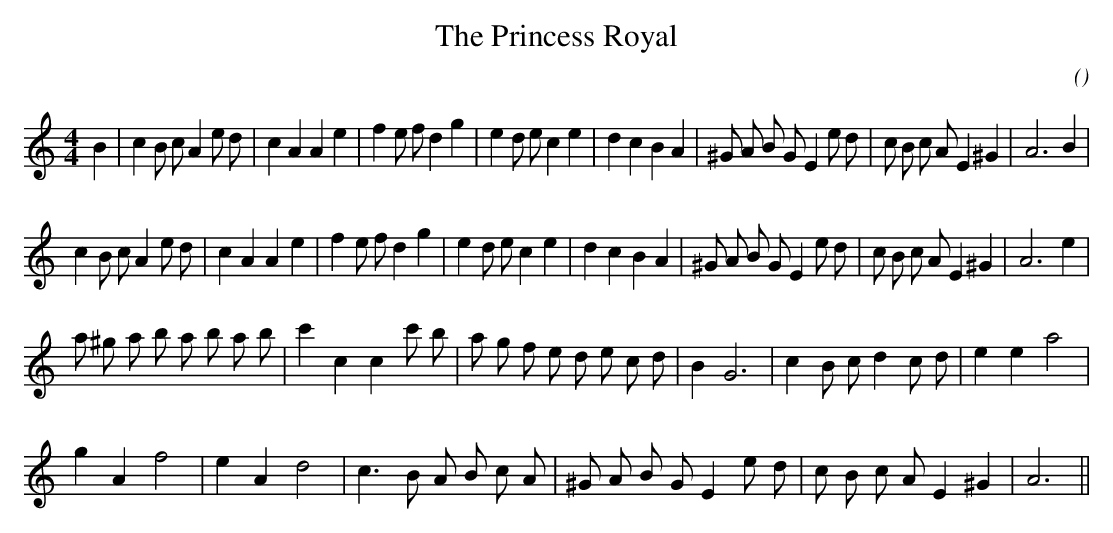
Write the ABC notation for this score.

X:1
T: The Princess Royal
C:
O:
M:4/4
K:Am
K:Am
M:4/4
L:1/16
B4 |c4 B2 c2 A4 e2 d2 |c4 A4 A4 e4 |f4 e2 f2 d4 g4 |e4 d2 e2 c4 e4 |d4 c4 B4 A4 |^G2 A2 B2 G2 E4 e2 d2 |c2 B2 c2 A2 E4 ^G4 |A12 B4 |
c4 B2 c2 A4 e2 d2 |c4 A4 A4 e4 |f4 e2 f2 d4 g4 |e4 d2 e2 c4 e4 |d4 c4 B4 A4 |^G2 A2 B2 G2 E4 e2 d2 |c2 B2 c2 A2 E4 ^G4 |A12 e4 |
a2 ^g2 a2 b2 a2 b2 a2 b2 |c'4 c4 c4 c'2 b2 |a2 g2 f2 e2 d2 e2 c2 d2 |B4 G12 |c4 B2 c2 d4 c2 d2 |e4 e4 a8 |
g4 A4 f8 |e4 A4 d8 |c6 B2 A2 B2 c2 A2 |^G2 A2 B2 G2 E4 e2 d2 |c2 B2 c2 A2 E4 ^G4 |A12 ||
